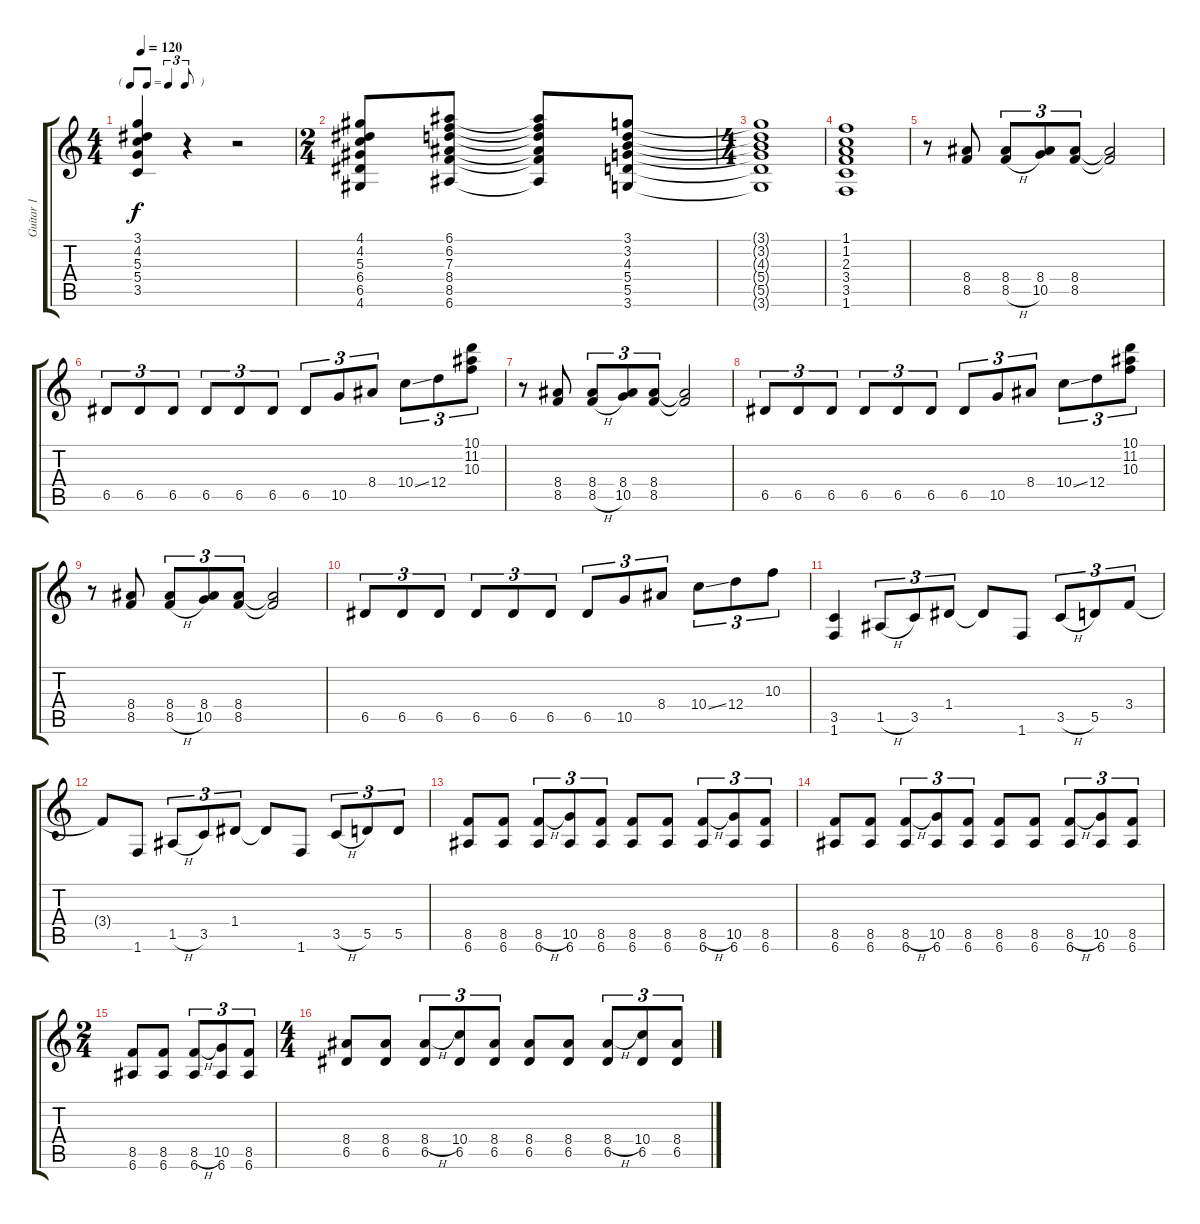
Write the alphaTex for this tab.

\track ("Guitar 1" "Guitar 1") {instrument overdrivenguitar}
\staff {score tabs}
\tuning (E4 B3 G3 D3 A2 E2) {hide}
\ts (4 4)
\tf triplet8th
\tempo 120
\clef g2
\ks c
(3.1 4.2 5.3 5.4 3.5).4{dy f} r.4 r.2 |
\ts (2 4)
(4.1 4.2 5.3 6.4 6.5 4.6).8 (6.1 6.2 7.3 8.4 8.5 6.6).8 (6.1{t} 6.2{t} 7.3{t} 8.4{t} 8.5{t} 6.6{t}).8 (3.1 3.2 4.3 5.4 5.5 3.6).8 |
\ts (4 4)
(3.1{t} 3.2{t} 4.3{t} 5.4{t} 5.5{t} 3.6{t}).1 |
(1.1 1.2 2.3 3.4 3.5 1.6).1 |
r.8 (8.4 8.5).8 (8.4 8.5{h}).8{tu (3 2)} (8.4 10.5).8{tu (3 2)} (8.4 8.5).8{tu (3 2)} (8.4{t} 8.5{t}).2 |
6.5.8{tu (3 2)} 6.5.8{tu (3 2)} 6.5.8{tu (3 2)} 6.5.8{tu (3 2)} 6.5.8{tu (3 2)} 6.5.8{tu (3 2)} 6.5.8{tu (3 2)} 10.5.8{tu (3 2)} 8.4.8{tu (3 2)} 10.4{ss}.8{tu (3 2)} 12.4.8{tu (3 2)} (10.1 11.2 10.3).8{tu (3 2)} |
r.8 (8.4 8.5).8 (8.4 8.5{h}).8{tu (3 2)} (8.4 10.5).8{tu (3 2)} (8.4 8.5).8{tu (3 2)} (8.4{t} 8.5{t}).2 |
6.5.8{tu (3 2)} 6.5.8{tu (3 2)} 6.5.8{tu (3 2)} 6.5.8{tu (3 2)} 6.5.8{tu (3 2)} 6.5.8{tu (3 2)} 6.5.8{tu (3 2)} 10.5.8{tu (3 2)} 8.4.8{tu (3 2)} 10.4{ss}.8{tu (3 2)} 12.4.8{tu (3 2)} (10.1 11.2 10.3).8{tu (3 2)} |
r.8 (8.4 8.5).8 (8.4 8.5{h}).8{tu (3 2)} (8.4 10.5).8{tu (3 2)} (8.4 8.5).8{tu (3 2)} (8.4{t} 8.5{t}).2 |
6.5.8{tu (3 2)} 6.5.8{tu (3 2)} 6.5.8{tu (3 2)} 6.5.8{tu (3 2)} 6.5.8{tu (3 2)} 6.5.8{tu (3 2)} 6.5.8{tu (3 2)} 10.5.8{tu (3 2)} 8.4.8{tu (3 2)} 10.4{ss}.8{tu (3 2)} 12.4.8{tu (3 2)} 10.3.8{tu (3 2)} |
(3.5 1.6).4 1.5{h}.8{tu (3 2)} 3.5.8{tu (3 2)} 1.4.8{tu (3 2)} 1.4{t}.8 1.6.8 3.5{h}.8{tu (3 2)} 5.5.8{tu (3 2)} 3.4.8{tu (3 2)} |
3.4{t}.8 1.6.8 1.5{h}.8{tu (3 2)} 3.5.8{tu (3 2)} 1.4.8{tu (3 2)} 1.4{t}.8 1.6.8 3.5{h}.8{tu (3 2)} 5.5.8{tu (3 2)} 5.5.8{tu (3 2)} |
(8.5 6.6).8 (8.5 6.6).8 (8.5{h} 6.6).8{tu (3 2)} (10.5 6.6).8{tu (3 2)} (8.5 6.6).8{tu (3 2)} (8.5 6.6).8 (8.5 6.6).8 (8.5{h} 6.6).8{tu (3 2)} (10.5 6.6).8{tu (3 2)} (8.5 6.6).8{tu (3 2)} |
(8.5 6.6).8 (8.5 6.6).8 (8.5{h} 6.6).8{tu (3 2)} (10.5 6.6).8{tu (3 2)} (8.5 6.6).8{tu (3 2)} (8.5 6.6).8 (8.5 6.6).8 (8.5{h} 6.6).8{tu (3 2)} (10.5 6.6).8{tu (3 2)} (8.5 6.6).8{tu (3 2)} |
\ts (2 4)
(8.5 6.6).8 (8.5 6.6).8 (8.5{h} 6.6).8{tu (3 2)} (10.5 6.6).8{tu (3 2)} (8.5 6.6).8{tu (3 2)} |
\ts (4 4)
(8.4 6.5).8 (8.4 6.5).8 (8.4{h} 6.5).8{tu (3 2)} (10.4 6.5).8{tu (3 2)} (8.4 6.5).8{tu (3 2)} (8.4 6.5).8 (8.4 6.5).8 (8.4{h} 6.5).8{tu (3 2)} (10.4 6.5).8{tu (3 2)} (8.4 6.5).8{tu (3 2)}
